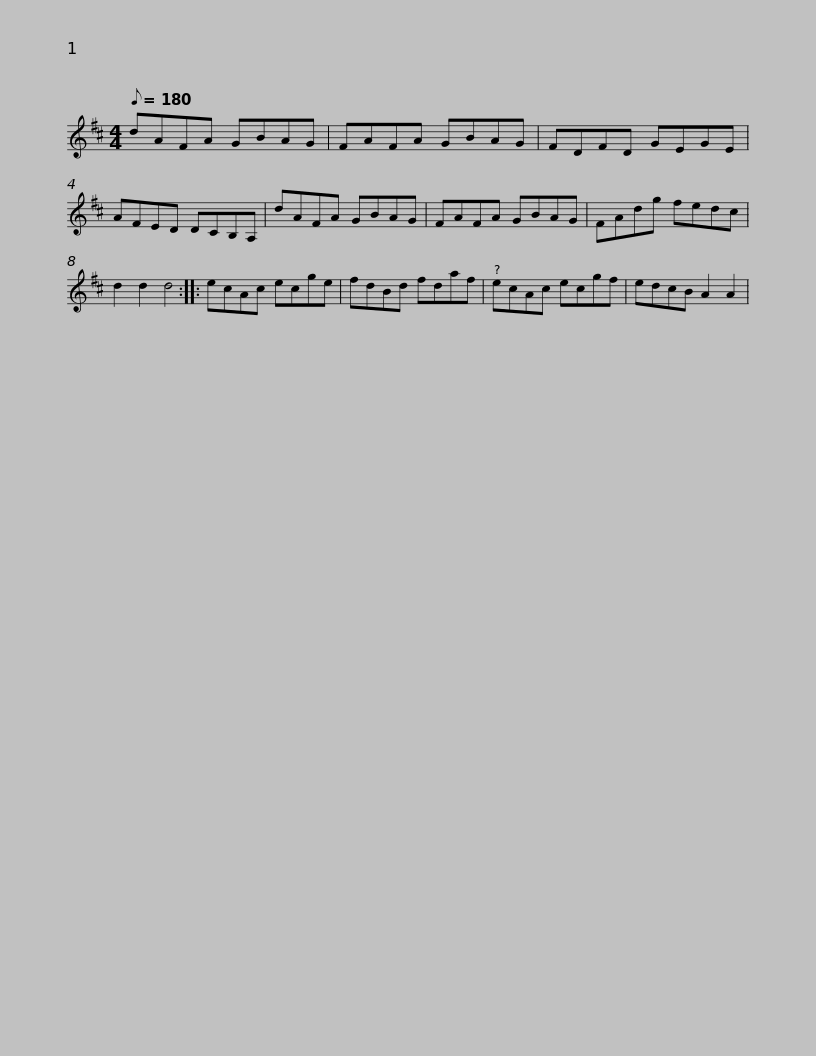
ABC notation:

X:1
L:1/8
Q:1/8=180
M:4/4
I:linebreak $
K:D
V:1 treble
V:1
 dAFA GBAG | FAFA GBAG | FDFD GEGE | AFED DCB,A, |$ dAFA GBAG | %5
 FAFA GBAG | FAdg fedc | d2 d2 d4 ::$ ecAc ecge | fdBd fdaf | %10
 ecAc ecgf | edcB A2 A2 | %12
